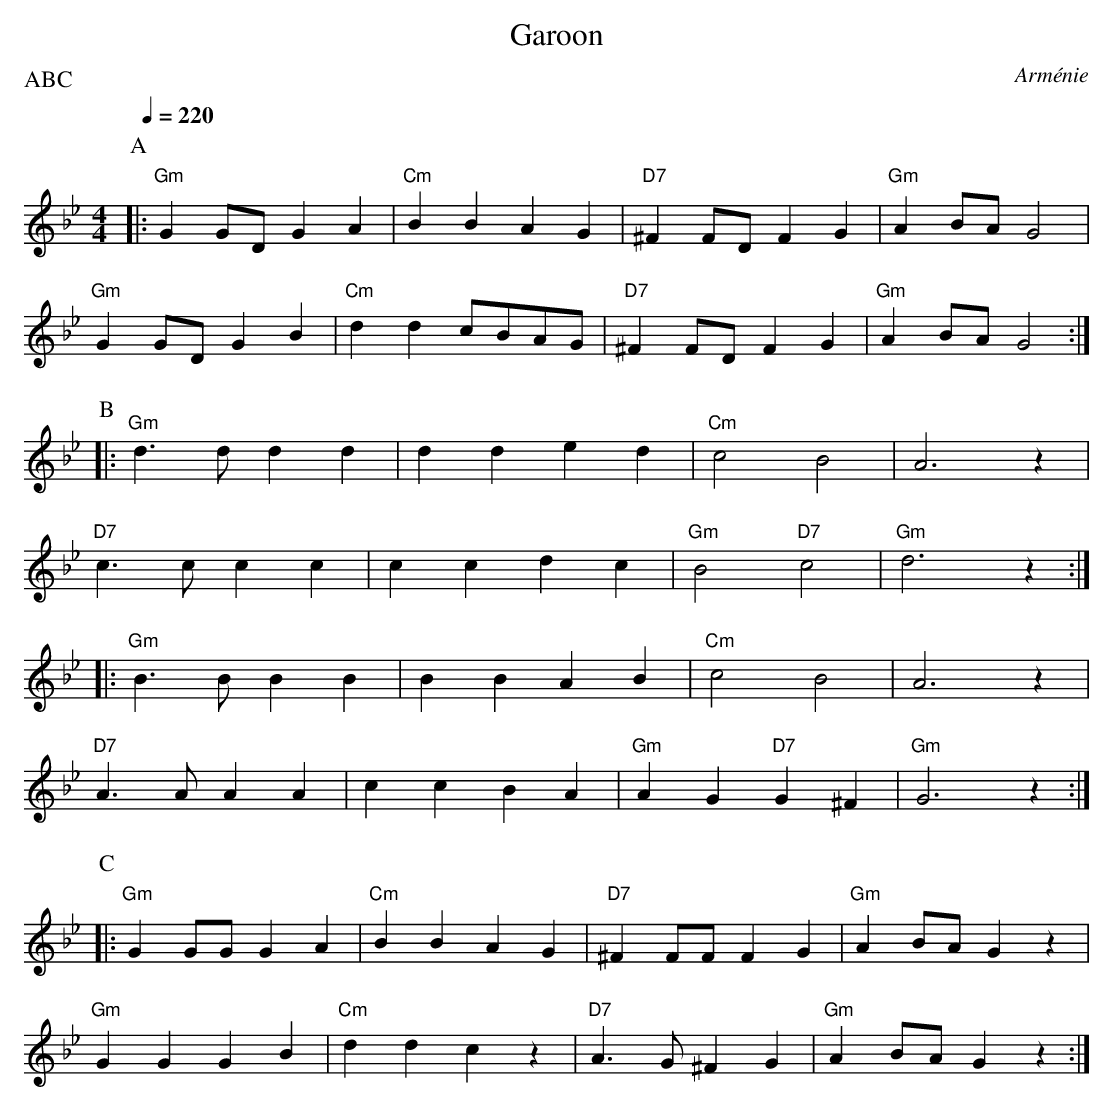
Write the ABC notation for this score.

X:1
T:Garoon
O:Arm\'enie
P:ABC
Q:1/4=220
M:4/4
L:1/4
K:Gm
P:A
|:"Gm"G G/D/ G A | "Cm"B B A G | "D7"^F F/D/ F G | "Gm"A B/A/ G2 |
  "Gm"G G/D/ G B | "Cm"d d c/B/A/G/ | "D7"^F F/D/ F G | "Gm"A B/A/ G2 :|
P:B
|:"Gm"d>d d d | d d e d | "Cm"c2 B2 | A3 z |
  "D7"c>c c c | c c d c | "Gm"B2 "D7"c2 | "Gm"d3 z :|
|:"Gm"B>B B B | B B A B | "Cm"c2 B2 | A3 z |
  "D7"A>A A A | c c B A | "Gm"A G "D7"G ^F | "Gm"G3 z :|
P:C
|:"Gm"G G/G/ G A | "Cm"B B A G | "D7"^F F/F/ F G | "Gm"A B/A/ G z |
  "Gm"G G G B | "Cm"d d c z | "D7"A>G ^F G | "Gm"A B/A/ G z :|
